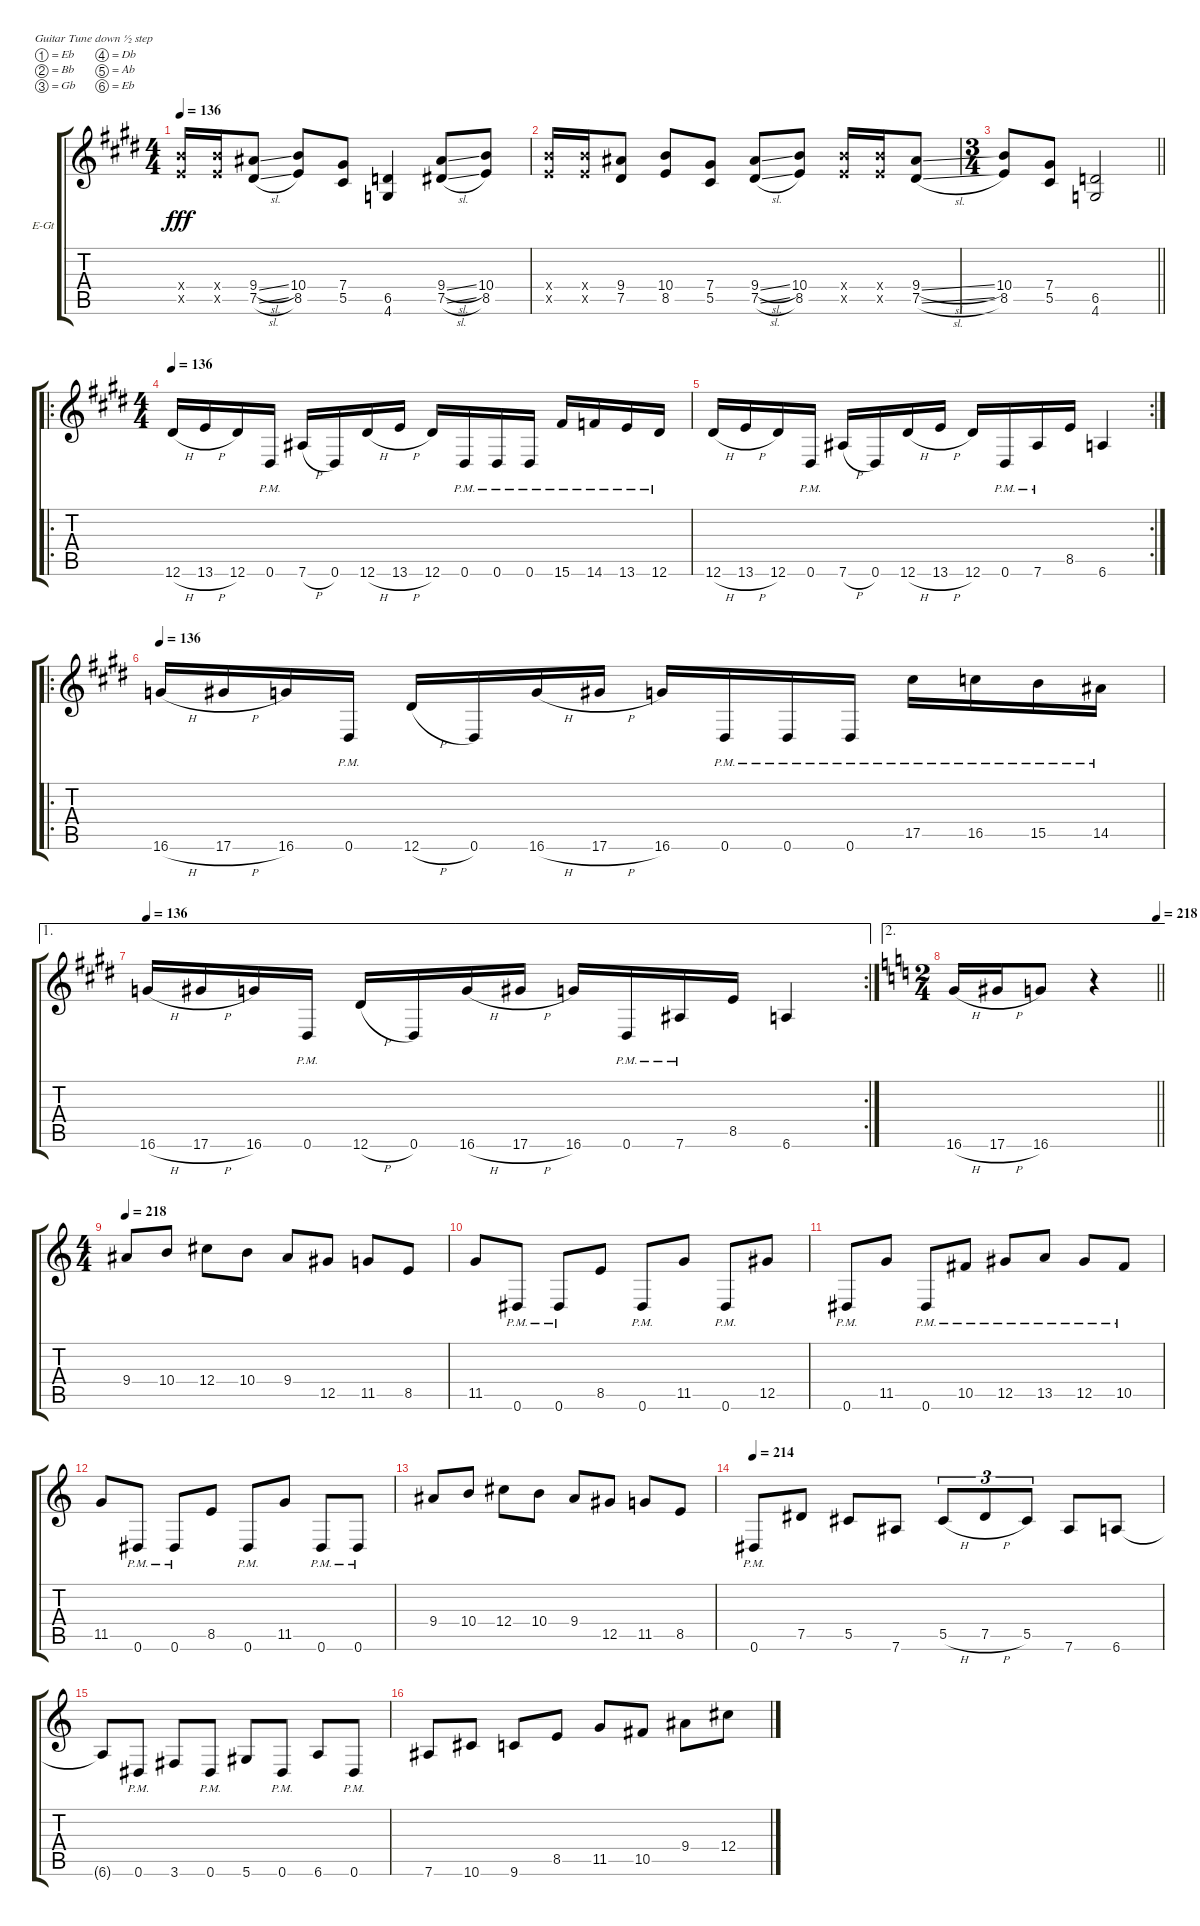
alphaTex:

\bracketExtendMode groupsimilarinstruments
\firstSystemTrackNameOrientation horizontal
\otherSystemsTrackNameOrientation horizontal
\track ("Tim" "E-Gt") {instrument overdrivenguitar}
\staff {score tabs}
\tuning (Eb4 Bb3 Gb3 Db3 Ab2 Eb2)
\ts (4 4)
\tempo 136
\clef g2
\ks e
(10.4{x} 8.5{x}).16{dy fff} (10.4{x} 8.5{x}).16 (9.4{sl} 7.5{sl}).8 (10.4 8.5).8 (7.4 5.5).8 (6.5 4.6).4 (9.4{sl} 7.5{sl}).8 (10.4 8.5).8 |
(10.4{x} 8.5{x}).16 (10.4{x} 8.5{x}).16 (9.4 7.5).8 (10.4 8.5).8 (7.4 5.5).8 (9.4{sl} 7.5{sl}).8 (10.4 8.5).8 (10.4{x} 8.5{x}).16 (10.4{x} 8.5{x}).16 (9.4{sl} 7.5{sl}).8 |
\ts (3 4)
\beaming (8 2 2 2)
\barLineRight lightlight
(10.4 8.5).8 (7.4 5.5).8 (6.5 4.6).2 |
\ro
\ts (4 4)
\beaming (8 2 2 2 2)
\tempo 136
12.6{h}.16 13.6{h}.16 12.6.16 0.6{pm}.16 7.6{h}.16 0.6.16 12.6{h}.16 13.6{h}.16 12.6.16 0.6{pm}.16 0.6{pm}.16 0.6{pm}.16 15.6{pm}.16 14.6{pm}.16 13.6{pm}.16 12.6{pm}.16 |
\rc 2
12.6{h}.16 13.6{h}.16 12.6.16 0.6{pm}.16 7.6{h}.16 0.6.16 12.6{h}.16 13.6{h}.16 12.6.16 0.6{pm}.16 7.6{pm}.16 8.5.16 6.6.4 |
\ro
\tempo 136
16.6{h}.16 17.6{h}.16 16.6.16 0.6{pm}.16 12.6{h}.16 0.6.16 16.6{h}.16 17.6{h}.16 16.6.16 0.6{pm}.16 0.6{pm}.16 0.6{pm}.16 17.5{pm}.16 16.5{pm}.16 15.5{pm}.16 14.5{pm}.16 |
\ae 1
\rc 2
\tempo 136
16.6{h}.16 17.6{h}.16 16.6.16 0.6{pm}.16 12.6{h}.16 0.6.16 16.6{h}.16 17.6{h}.16 16.6.16 0.6{pm}.16 7.6{pm}.16 8.5.16 6.6.4 |
\ae 2
\ts (2 4)
\beaming (8 2 2)
\tempo (218 1)
\barLineRight lightlight
\ks c
16.6{h}.16 17.6{h}.16 16.6.8 r.4 |
\ts (4 4)
\beaming (8 2 2 2 2)
\tempo 218
9.4.8 10.4.8 12.4.8 10.4.8 9.4.8 12.5.8 11.5.8 8.5.8 |
11.5.8 0.6{pm}.8 0.6{pm}.8 8.5.8 0.6{pm}.8 11.5.8 0.6{pm}.8 12.5.8 |
0.6{pm}.8 11.5.8 0.6{pm}.8 10.5{pm}.8 12.5{pm}.8 13.5{pm}.8 12.5{pm}.8 10.5{pm}.8 |
11.5.8 0.6{pm}.8 0.6{pm}.8 8.5.8 0.6{pm}.8 11.5.8 0.6{pm}.8 0.6{pm}.8 |
9.4.8 10.4.8 12.4.8 10.4.8 9.4.8 12.5.8 11.5.8 8.5.8 |
\tempo 214
0.6{pm}.8 7.5.8 5.5.8 7.6.8 5.5{h}.8{tu (3 2)} 7.5{h}.8{tu (3 2)} 5.5.8{tu (3 2)} 7.6.8 6.6.8 |
6.6{t}.8 0.6{pm}.8 3.6.8 0.6{pm}.8 5.6.8 0.6{pm}.8 6.6.8 0.6{pm}.8 |
7.6.8 10.6.8 9.6.8 8.5.8 11.5.8 10.5.8 9.4.8 12.4.8
